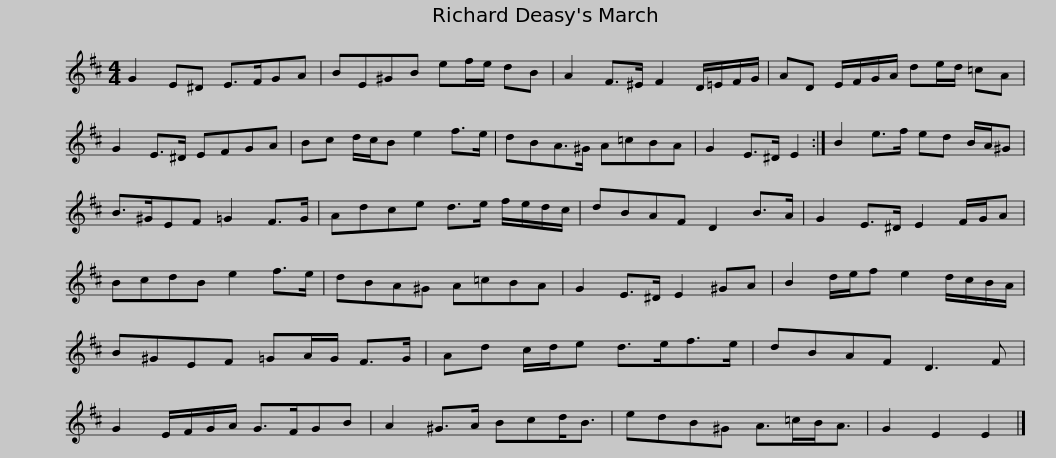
X:1
L:1/8
M:4/4
I:linebreak $
K:D
V:1 treble
V:1
 G2 E^D E>FGA | BE^GB ef/e/ dB | A2 F>^E F2 D/=E/F/G/ | AD E/F/G/A/ de/d/ =cA |$ G2 E>^D EFGA | %5
 Bc d/c/B e2 f>e | dBA>^G A=cBA | G2 E>^D E2 :| B2 e>f ed B/A/^G |$ B>^GEF =G2 F>G | %10
 Adce d>e f/e/d/c/ | dBAF D2 B>A | G2 E>^D E2 F/G/A | BcdB e2 f>e |$ dBA^G A=cBA | %15
 G2 E>^D E2 ^GA | B2 d/e/f e2 d/c/B/A/ | B^GEF =GA/G/ F>G |$ Ad c/d/e d>ef>e | dBAF D3 F | %20
 G2 E/F/G/A/ G>FGB | A2 ^G>A Bcd<B | edB^G A>=cB<A |$ G2 E2 E2 |] %24
